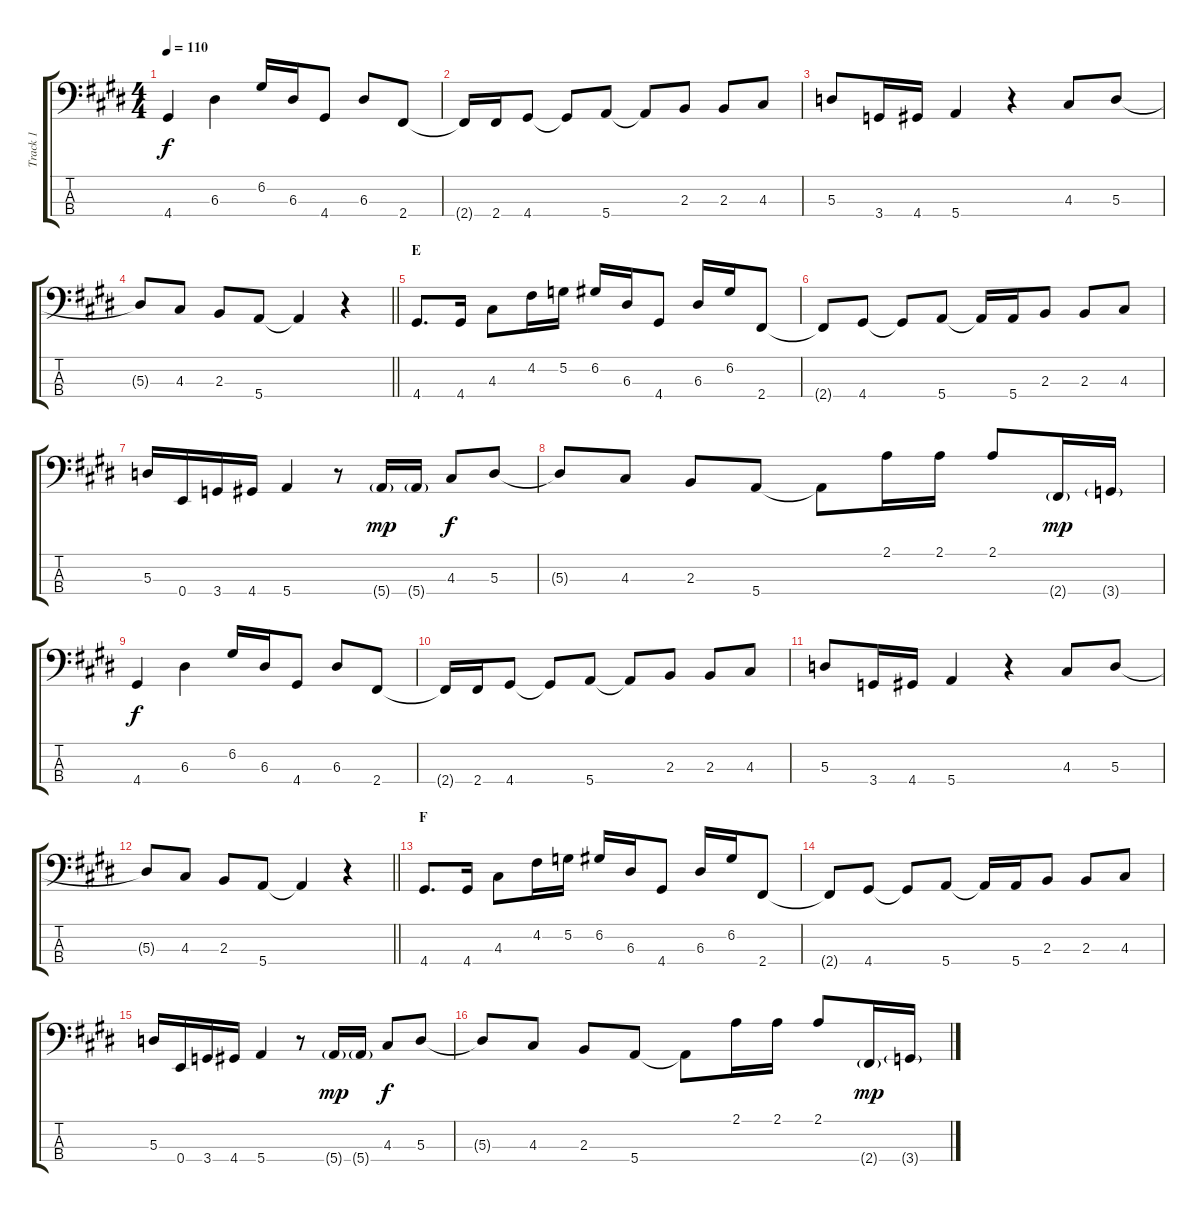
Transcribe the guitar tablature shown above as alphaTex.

\track ("Track 1" "Track 1") {instrument electricbassfinger}
\staff {score tabs}
\tuning (G2 D2 A1 E1) {hide}
\ts (4 4)
\tempo 110
\clef f4
\ks e
4.4.4{dy f} 6.3.4 6.2.16 6.3.16 4.4.8 6.3.8 2.4.8 |
2.4{t}.16 2.4.16 4.4.8 4.4{t}.8 5.4.8 5.4{t}.8 2.3.8 2.3.8 4.3.8 |
5.3.8 3.4.16 4.4.16 5.4.4 r.4 4.3.8 5.3.8 |
\barLineRight lightlight
5.3{t}.8 4.3.8 2.3.8 5.4.8 5.4{t}.4 r.4 |
\section ("" "E")
4.4.8{d} 4.4.16 4.3.8 4.2.16 5.2.16 6.2.16 6.3.16 4.4.8 6.3.16 6.2.16 2.4.8 |
2.4{t}.8 4.4.8 4.4{t}.8 5.4.8 5.4{t}.16 5.4.16 2.3.8 2.3.8 4.3.8 |
5.3.16 0.4.16 3.4.16 4.4.16 5.4.4 r.8 5.4{g}.16{dy mp} 5.4{g}.16 4.3.8{dy f} 5.3.8 |
5.3{t}.8 4.3.8 2.3.8 5.4.8 5.4{t}.8 2.1.16 2.1.16 2.1.8 2.4{g}.16{dy mp} 3.4{g}.16 |
4.4.4{dy f} 6.3.4 6.2.16 6.3.16 4.4.8 6.3.8 2.4.8 |
2.4{t}.16 2.4.16 4.4.8 4.4{t}.8 5.4.8 5.4{t}.8 2.3.8 2.3.8 4.3.8 |
5.3.8 3.4.16 4.4.16 5.4.4 r.4 4.3.8 5.3.8 |
\barLineRight lightlight
5.3{t}.8 4.3.8 2.3.8 5.4.8 5.4{t}.4 r.4 |
\section ("" "F")
4.4.8{d} 4.4.16 4.3.8 4.2.16 5.2.16 6.2.16 6.3.16 4.4.8 6.3.16 6.2.16 2.4.8 |
2.4{t}.8 4.4.8 4.4{t}.8 5.4.8 5.4{t}.16 5.4.16 2.3.8 2.3.8 4.3.8 |
5.3.16 0.4.16 3.4.16 4.4.16 5.4.4 r.8 5.4{g}.16{dy mp} 5.4{g}.16 4.3.8{dy f} 5.3.8 |
5.3{t}.8 4.3.8 2.3.8 5.4.8 5.4{t}.8 2.1.16 2.1.16 2.1.8 2.4{g}.16{dy mp} 3.4{g}.16
